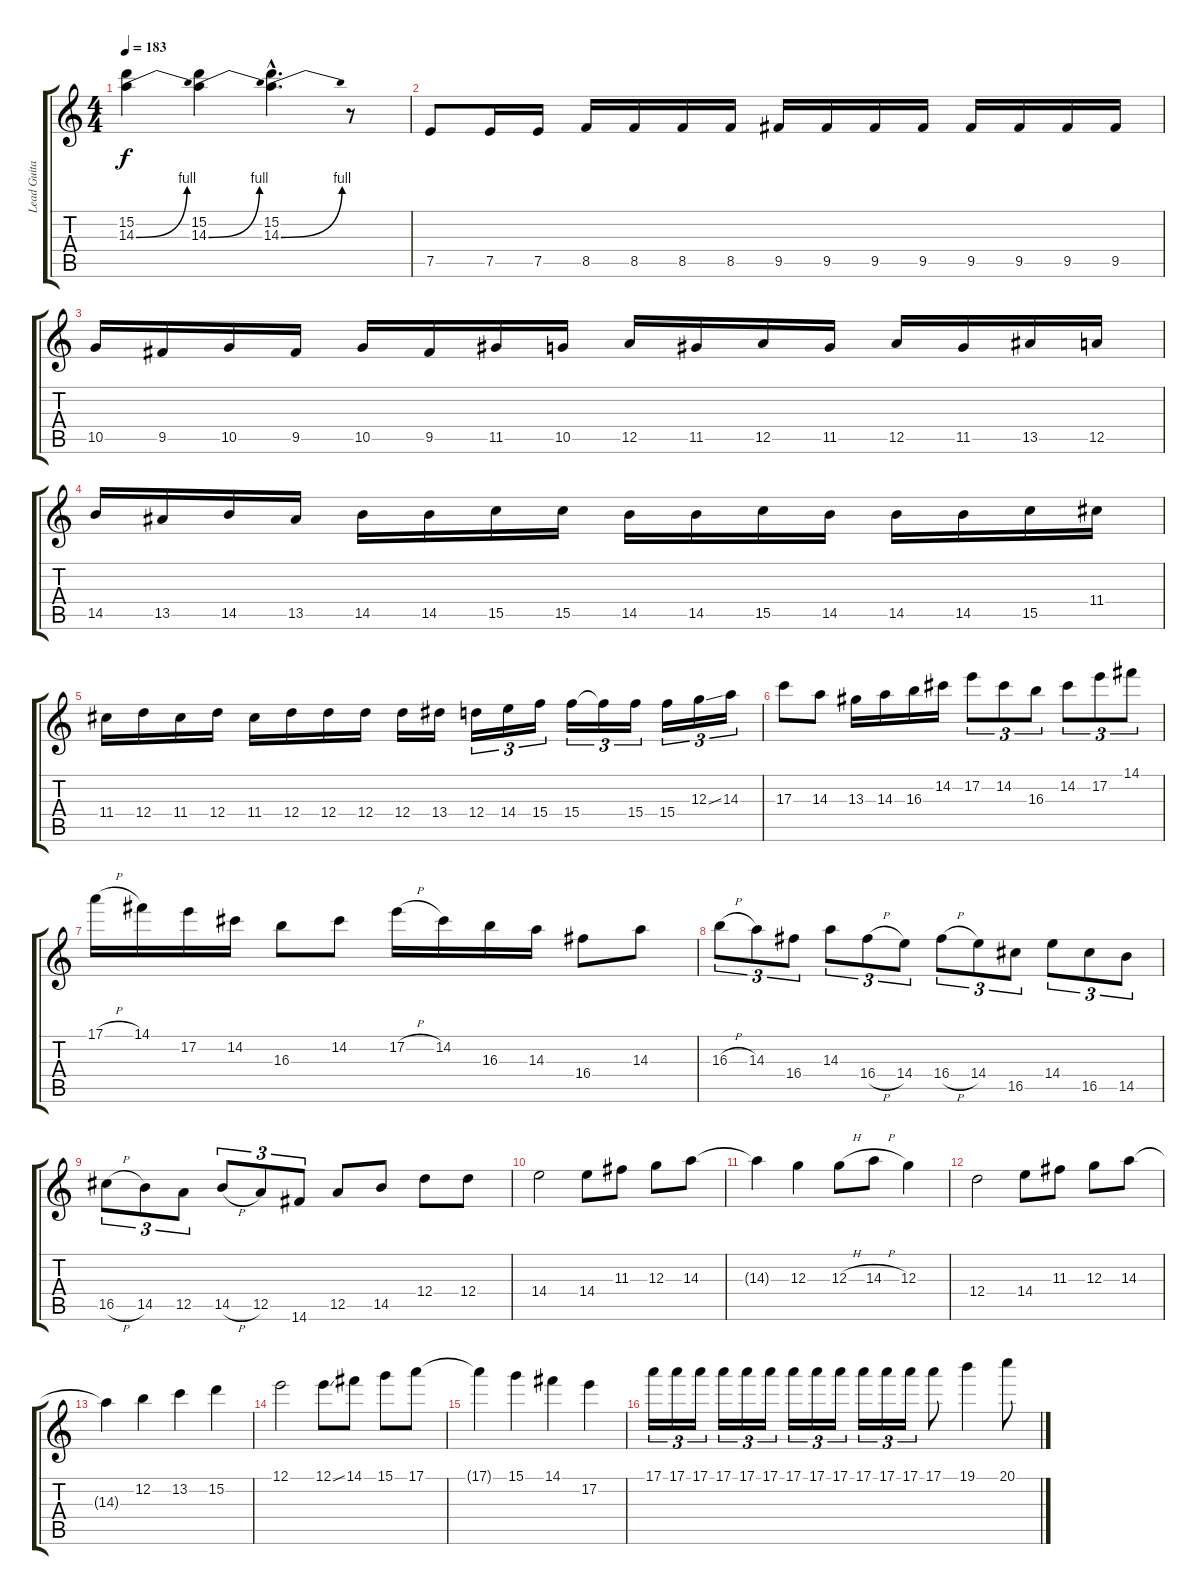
\track ("Lead Guitar" "Lead Guita") {instrument distortionguitar}
\staff {score tabs}
\tuning (E4 B3 G3 D3 A2 E2) {hide}
\ts (4 4)
\tempo 183
\clef g2
\ks c
(15.2 14.3{be (bend 0 0 60 4)}).4{dy f} (15.2 14.3{be (bend 0 0 60 4)}).4 (15.2{hac} 14.3{be (bend 0 0 60 4) hac}).4{d} r.8 |
7.5.8 7.5.16 7.5.16 8.5.16 8.5.16 8.5.16 8.5.16 9.5.16 9.5.16 9.5.16 9.5.16 9.5.16 9.5.16 9.5.16 9.5.16 |
10.5.16 9.5.16 10.5.16 9.5.16 10.5.16 9.5.16 11.5.16 10.5.16 12.5.16 11.5.16 12.5.16 11.5.16 12.5.16 11.5.16 13.5.16 12.5.16 |
14.5.16 13.5.16 14.5.16 13.5.16 14.5.16 14.5.16 15.5.16 15.5.16 14.5.16 14.5.16 15.5.16 14.5.16 14.5.16 14.5.16 15.5.16 11.4.16 |
11.4.16 12.4.16 11.4.16 12.4.16 11.4.16 12.4.16 12.4.16 12.4.16 12.4.16 13.4.16 12.4.16{tu (3 2)} 14.4.16{tu (3 2)} 15.4.16{tu (3 2)} 15.4.16{tu (3 2)} 15.4{t}.16{tu (3 2)} 15.4.16{tu (3 2)} 15.4.16{tu (3 2)} 12.3{ss}.16{tu (3 2)} 14.3.16{tu (3 2)} |
17.3.8 14.3.8 13.3.16 14.3.16 16.3.16 14.2.16 17.2.8{tu (3 2)} 14.2.8{tu (3 2)} 16.3.8{tu (3 2)} 14.2.8{tu (3 2)} 17.2.8{tu (3 2)} 14.1.8{tu (3 2)} |
17.1{h}.16 14.1.16 17.2.16 14.2.16 16.3.8 14.2.8 17.2{h}.16 14.2.16 16.3.16 14.3.16 16.4.8 14.3.8 |
16.3{h}.8{tu (3 2)} 14.3.8{tu (3 2)} 16.4.8{tu (3 2)} 14.3.8{tu (3 2)} 16.4{h}.8{tu (3 2)} 14.4.8{tu (3 2)} 16.4{h}.8{tu (3 2)} 14.4.8{tu (3 2)} 16.5.8{tu (3 2)} 14.4.8{tu (3 2)} 16.5.8{tu (3 2)} 14.5.8{tu (3 2)} |
16.5{h}.8{tu (3 2)} 14.5.8{tu (3 2)} 12.5.8{tu (3 2)} 14.5{h}.8{tu (3 2)} 12.5.8{tu (3 2)} 14.6.8{tu (3 2)} 12.5.8 14.5.8 12.4.8 12.4.8 |
14.4.2 14.4.8 11.3.8 12.3.8 14.3.8 |
14.3{t}.4 12.3.4 12.3{h}.8 14.3{h}.8 12.3.4 |
12.4.2 14.4.8 11.3.8 12.3.8 14.3.8 |
14.3{t}.4 12.2.4 13.2.4 15.2.4 |
12.1.2 12.1{ss}.8 14.1.8 15.1.8 17.1.8 |
17.1{t}.4 15.1.4 14.1.4 17.2.4 |
17.1.16{tu (3 2)} 17.1.16{tu (3 2)} 17.1.16{tu (3 2)} 17.1.16{tu (3 2)} 17.1.16{tu (3 2)} 17.1.16{tu (3 2)} 17.1.16{tu (3 2)} 17.1.16{tu (3 2)} 17.1.16{tu (3 2)} 17.1.16{tu (3 2)} 17.1.16{tu (3 2)} 17.1.16{tu (3 2)} 17.1.8 19.1.4 20.1.8
